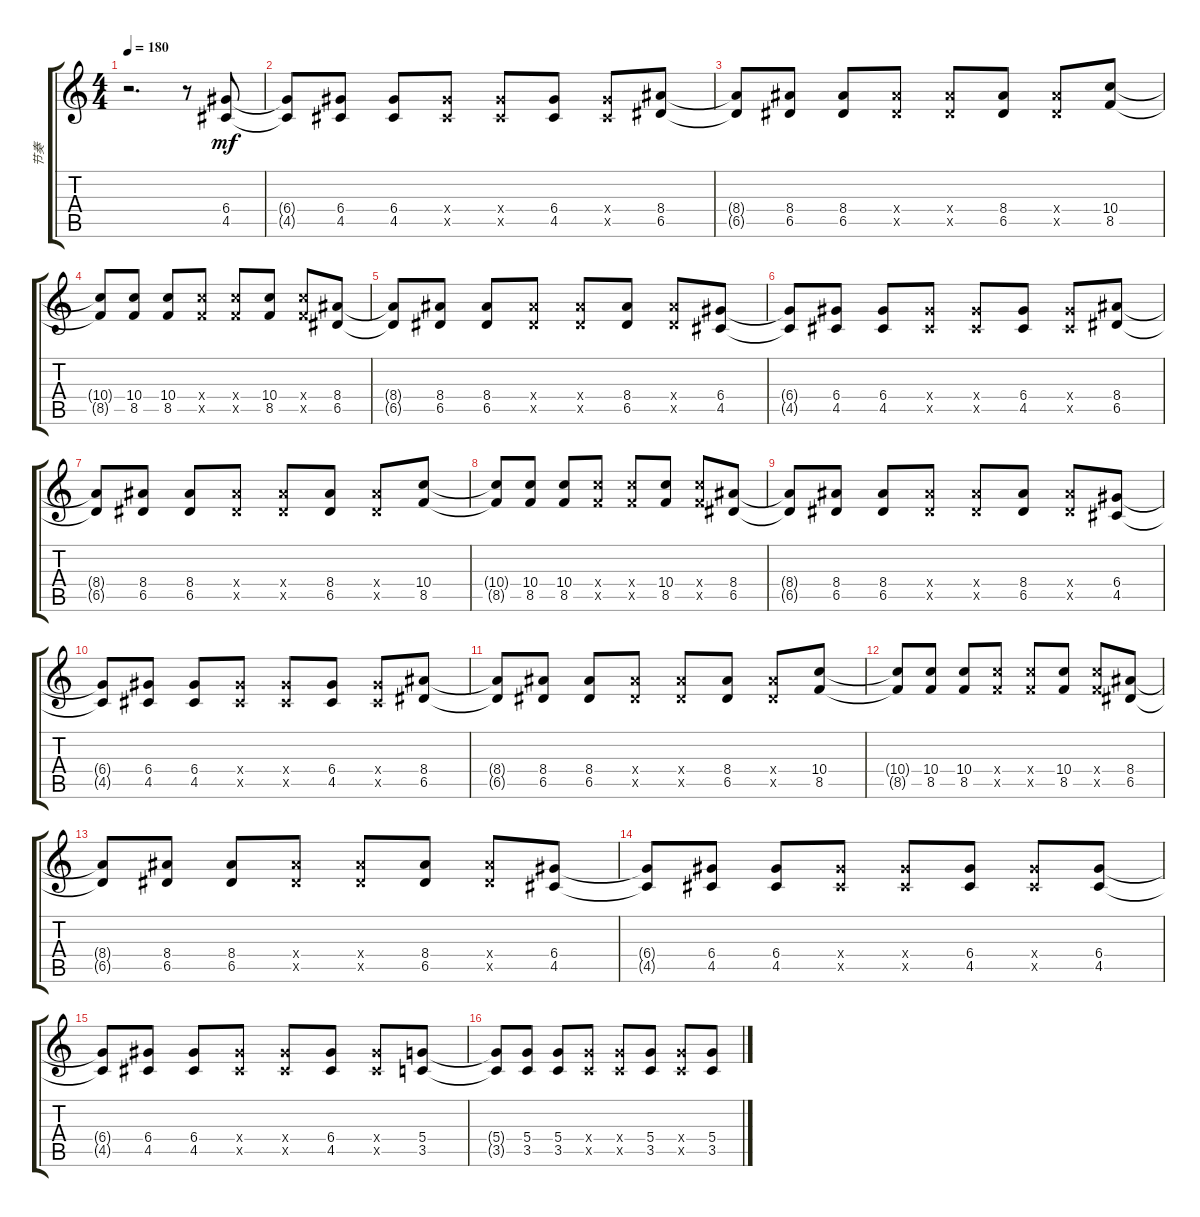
\track ("节奏" "节奏") {instrument overdrivenguitar}
\staff {score tabs}
\tuning (E4 B3 G3 D3 A2 E2) {hide}
\ts (4 4)
\tempo 180
\clef g2
\ks c
r.2{d dy mf instrument overdrivenguitar} r.8 (6.4 4.5).8 |
(6.4{t} 4.5{t}).8 (6.4 4.5).8 (6.4 4.5).8 (6.4{x} 4.5{x}).8 (6.4{x} 4.5{x}).8 (6.4 4.5).8 (6.4{x} 4.5{x}).8 (8.4 6.5).8 |
(8.4{t} 6.5{t}).8 (8.4 6.5).8 (8.4 6.5).8 (8.4{x} 6.5{x}).8 (8.4{x} 6.5{x}).8 (8.4 6.5).8 (8.4{x} 6.5{x}).8 (10.4 8.5).8 |
(10.4{t} 8.5{t}).8 (10.4 8.5).8 (10.4 8.5).8 (10.4{x} 8.5{x}).8 (10.4{x} 8.5{x}).8 (10.4 8.5).8 (10.4{x} 8.5{x}).8 (8.4 6.5).8 |
(8.4{t} 6.5{t}).8 (8.4 6.5).8 (8.4 6.5).8 (8.4{x} 6.5{x}).8 (8.4{x} 6.5{x}).8 (8.4 6.5).8 (8.4{x} 6.5{x}).8 (6.4 4.5).8 |
(6.4{t} 4.5{t}).8 (6.4 4.5).8 (6.4 4.5).8 (6.4{x} 4.5{x}).8 (6.4{x} 4.5{x}).8 (6.4 4.5).8 (6.4{x} 4.5{x}).8 (8.4 6.5).8 |
(8.4{t} 6.5{t}).8 (8.4 6.5).8 (8.4 6.5).8 (8.4{x} 6.5{x}).8 (8.4{x} 6.5{x}).8 (8.4 6.5).8 (8.4{x} 6.5{x}).8 (10.4 8.5).8 |
(10.4{t} 8.5{t}).8 (10.4 8.5).8 (10.4 8.5).8 (10.4{x} 8.5{x}).8 (10.4{x} 8.5{x}).8 (10.4 8.5).8 (10.4{x} 8.5{x}).8 (8.4 6.5).8 |
(8.4{t} 6.5{t}).8 (8.4 6.5).8 (8.4 6.5).8 (8.4{x} 6.5{x}).8 (8.4{x} 6.5{x}).8 (8.4 6.5).8 (8.4{x} 6.5{x}).8 (6.4 4.5).8 |
(6.4{t} 4.5{t}).8 (6.4 4.5).8 (6.4 4.5).8 (6.4{x} 4.5{x}).8 (6.4{x} 4.5{x}).8 (6.4 4.5).8 (6.4{x} 4.5{x}).8 (8.4 6.5).8 |
(8.4{t} 6.5{t}).8 (8.4 6.5).8 (8.4 6.5).8 (8.4{x} 6.5{x}).8 (8.4{x} 6.5{x}).8 (8.4 6.5).8 (8.4{x} 6.5{x}).8 (10.4 8.5).8 |
(10.4{t} 8.5{t}).8 (10.4 8.5).8 (10.4 8.5).8 (10.4{x} 8.5{x}).8 (10.4{x} 8.5{x}).8 (10.4 8.5).8 (10.4{x} 8.5{x}).8 (8.4 6.5).8 |
(8.4{t} 6.5{t}).8 (8.4 6.5).8 (8.4 6.5).8 (8.4{x} 6.5{x}).8 (8.4{x} 6.5{x}).8 (8.4 6.5).8 (8.4{x} 6.5{x}).8 (6.4 4.5).8 |
(6.4{t} 4.5{t}).8 (6.4 4.5).8 (6.4 4.5).8 (6.4{x} 4.5{x}).8 (6.4{x} 4.5{x}).8 (6.4 4.5).8 (6.4{x} 4.5{x}).8 (6.4 4.5).8 |
(6.4{t} 4.5{t}).8 (6.4 4.5).8 (6.4 4.5).8 (6.4{x} 4.5{x}).8 (6.4{x} 4.5{x}).8 (6.4 4.5).8 (6.4{x} 4.5{x}).8 (5.4 3.5).8 |
(5.4{t} 3.5{t}).8 (5.4 3.5).8 (5.4 3.5).8 (5.4{x} 3.5{x}).8 (5.4{x} 3.5{x}).8 (5.4 3.5).8 (5.4{x} 3.5{x}).8 (5.4 3.5).8
